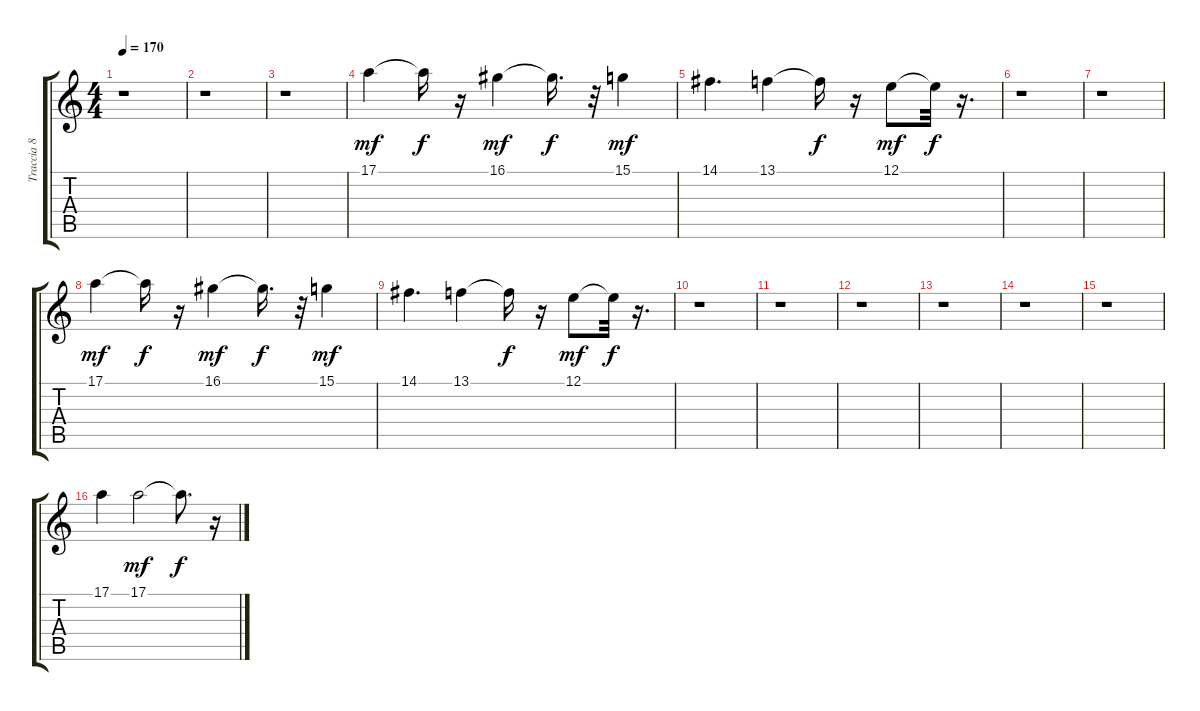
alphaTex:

\track ("Traccia 8" "Traccia 8") {instrument pad3polysynth}
\staff {score tabs}
\tuning (E4 B3 G3 D3 A2 E2) {hide}
\ts (4 4)
\tempo 170
\clef g2
\ks c
r.1{dy f} |
r.1 |
r.1 |
17.1.4{dy mf} 17.1{t}.16{dy f} r.16 16.1.4{dy mf} 16.1{t}.16{d dy f} r.32 15.1.4{dy mf} |
14.1.4{d} 13.1.4 13.1{t}.16{dy f} r.16 12.1.8{dy mf} 12.1{t}.32{dy f} r.16{d} |
r.1 |
r.1 |
17.1.4{dy mf} 17.1{t}.16{dy f} r.16 16.1.4{dy mf} 16.1{t}.16{d dy f} r.32 15.1.4{dy mf} |
14.1.4{d} 13.1.4 13.1{t}.16{dy f} r.16 12.1.8{dy mf} 12.1{t}.32{dy f} r.16{d} |
r.1 |
r.1 |
r.1 |
r.1 |
r.1 |
r.1 |
17.1.4 17.1.2{dy mf} 17.1{t}.8{d dy f} r.16
